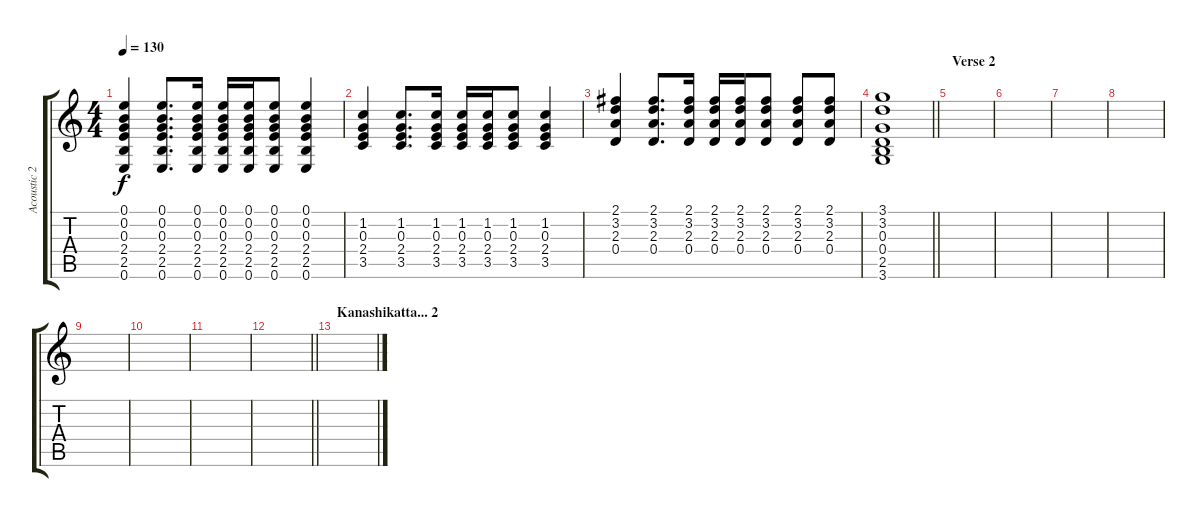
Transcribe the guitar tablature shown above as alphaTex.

\track ("Acoustic 2" "Acoustic 2") {instrument acousticguitarsteel}
\staff {score tabs}
\tuning (E4 B3 G3 D3 A2 E2) {hide}
\ts (4 4)
\tempo 130
\clef g2
\ks c
(0.1 0.2 0.3 2.4 2.5 0.6).4{dy f} (0.1 0.2 0.3 2.4 2.5 0.6).8{d} (0.1 0.2 0.3 2.4 2.5 0.6).16 (0.1 0.2 0.3 2.4 2.5 0.6).16 (0.1 0.2 0.3 2.4 2.5 0.6).16 (0.1 0.2 0.3 2.4 2.5 0.6).8 (0.1 0.2 0.3 2.4 2.5 0.6).4 |
(1.2 0.3 2.4 3.5).4 (1.2 0.3 2.4 3.5).8{d} (1.2 0.3 2.4 3.5).16 (1.2 0.3 2.4 3.5).16 (1.2 0.3 2.4 3.5).16 (1.2 0.3 2.4 3.5).8 (1.2 0.3 2.4 3.5).4 |
(2.1 3.2 2.3 0.4).4 (2.1 3.2 2.3 0.4).8{d} (2.1 3.2 2.3 0.4).16 (2.1 3.2 2.3 0.4).16 (2.1 3.2 2.3 0.4).16 (2.1 3.2 2.3 0.4).8 (2.1 3.2 2.3 0.4).8 (2.1 3.2 2.3 0.4).8 |
\barLineRight lightlight
(3.1 3.2 0.3 0.4 2.5 3.6).1 |
\section ("" "Verse 2")
|
|
|
|
|
|
|
\barLineRight lightlight
|
\section ("" "Kanashikatta... 2")
